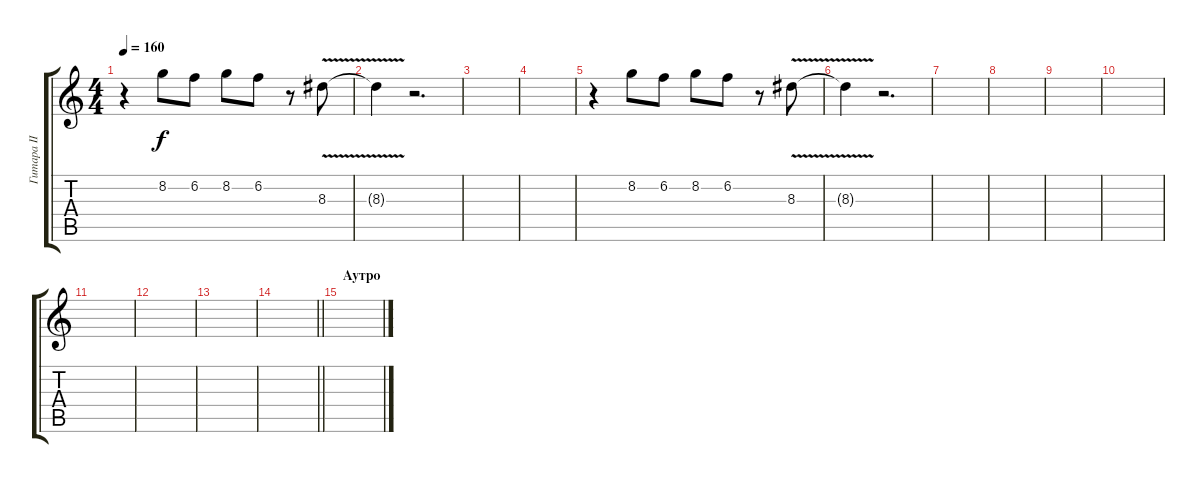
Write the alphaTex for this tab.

\track ("Гитара II" "Гитара II") {instrument distortionguitar}
\staff {score tabs}
\tuning (E4 B3 G3 D3 A2 E2) {hide}
\ts (4 4)
\tempo 160
\clef g2
\ks c
r.4{dy f} 8.2.8 6.2.8 8.2.8 6.2.8 r.8 8.3{v}.8 |
8.3{t}.4 r.2{d} |
|
|
r.4 8.2.8 6.2.8 8.2.8 6.2.8 r.8 8.3{v}.8 |
8.3{t}.4 r.2{d} |
|
|
|
|
|
|
|
\barLineRight lightlight
|
\section ("" "Аутро")
